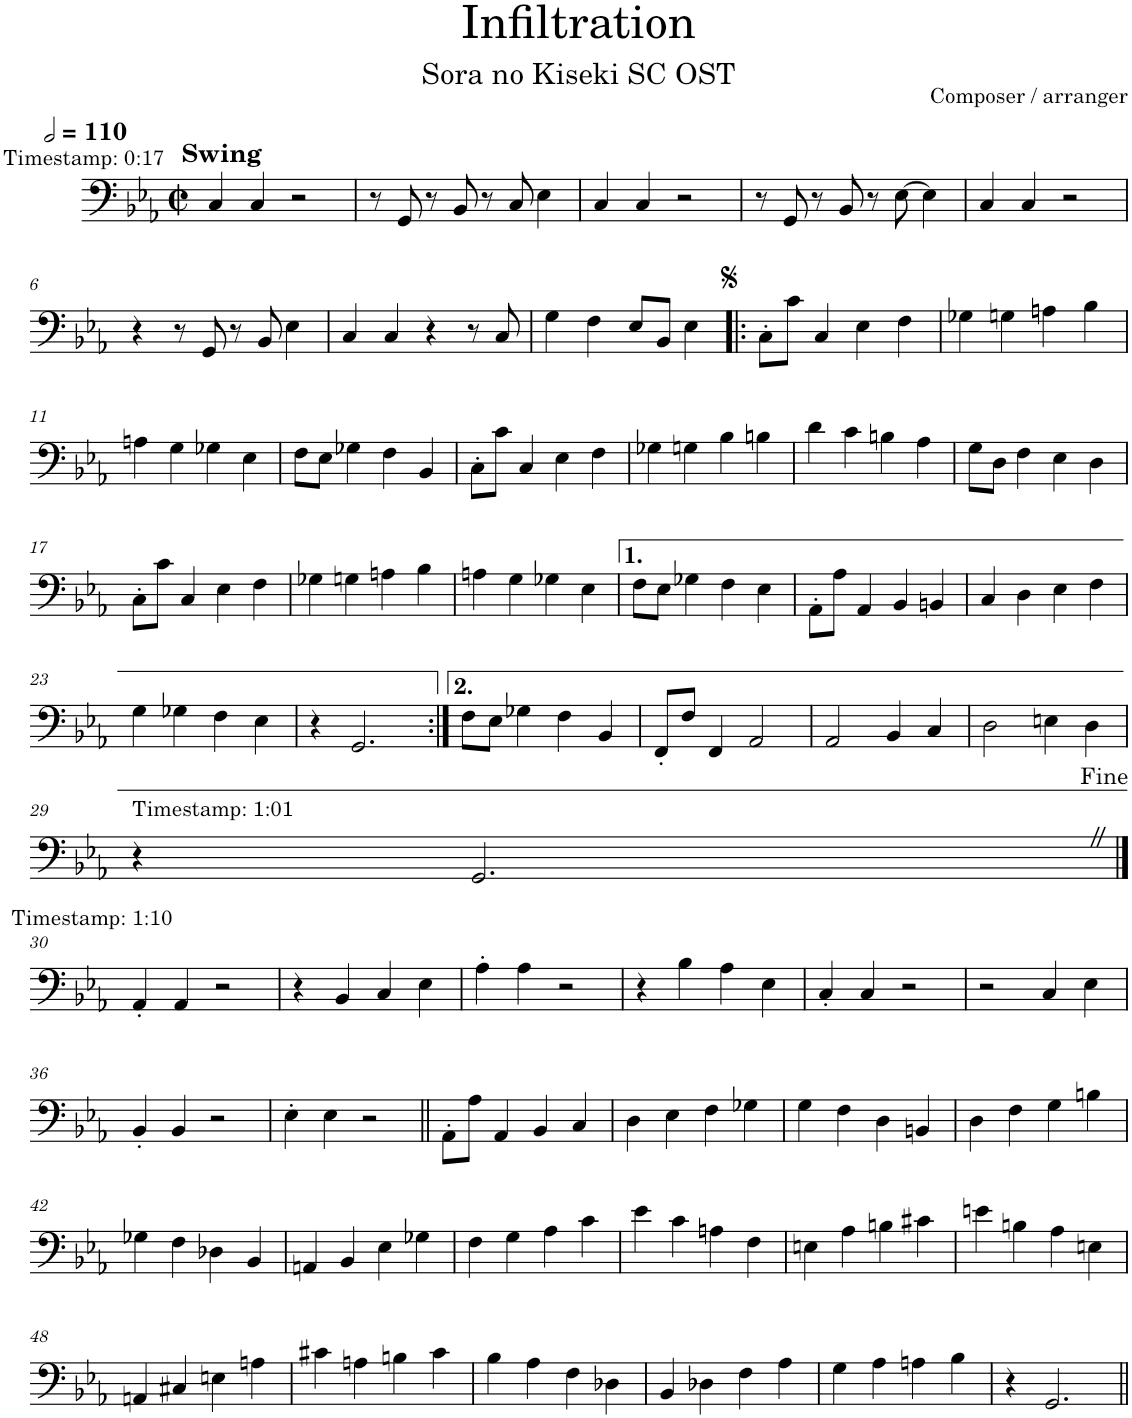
**kern
*part1
*staff1
*I"Electric Bass
*I'El. B.
*clefF4
*Trd7c12
*k[b-e-a-]
*M2/2
*met(c|)
*MM220
=1
!LO:TX:a:B:t=Swing
!LO:TX:a:t=Timestamp&colon; 0&colon;17
4C/
4C/
2r
=2
8r
8GG/
8r
8BB-/
8r
8C/
4E-\
=3
4C/
4C/
2r
=4
8r
8GG/
8r
8BB-/
8r
[8E-\
4E-\]
=5
4C/
4C/
2r
!!LO:LB:g=z
=6
4r
8r
8GG/
8r
8BB-/
4E-\
=7
4C/
4C/
4r
8r
8C/
=8
4G\
4F\
8E-/L
8BB-/J
4E-\
=9!|:
8C'\L
8c\J
4C/
4E-\
4F\
=10
4G-X\
4Gn\
4An\
4B-\
!!LO:LB:g=z
=11
4An\
4G\
4G-X\
4E-\
=12
8F\L
8E-\J
4G-X\
4F\
4BB-/
=13
8C'\L
8c\J
4C/
4E-\
4F\
=14
4G-X\
4Gn\
4B-\
4Bn\
=15
4d\
4c\
4Bn\
4A-\
=16
8G\L
8D\J
4F\
4E-\
4D\
!!LO:LB:g=z
=17
8C'\L
8c\J
4C/
4E-\
4F\
=18
4G-X\
4Gn\
4An\
4B-\
=19
4An\
4G\
4G-X\
4E-\
=20
8F\L
8E-\J
4G-X\
4F\
4E-\
=21
8AA-'\L
8A-\J
4AA-/
4BB-/
4BBn/
=22
4C/
4D\
4E-\
4F\
!!LO:LB:g=z
=23
4G\
4G-X\
4F\
4E-\
=24
4r
2.GG/
=25:|!
8F\L
8E-\J
4G-X\
4F\
4BB-/
=26
8FF'/L
8F/J
4FF/
2AA-/
=27
2AA-/
4BB-/
4C/
=28
2D\
4En\
4D\
!!LO:LB:g=z
=29
!LO:TX:a:t=Timestamp&colon; 1&colon;01
4r
2.GGZ/
!!LO:LB:g=z
==30
!LO:TX:a:t=Timestamp&colon; 1&colon;10
4AA-'/
4AA-/
2r
=31
4r
4BB-/
4C/
4E-\
=32
4A-'\
4A-\
2r
=33
4r
4B-\
4A-\
4E-\
=34
4C'/
4C/
2r
=35
2r
4C/
4E-\
!!LO:LB:g=z
=36
4BB-'/
4BB-/
2r
=37
4E-'\
4E-\
2r
=38||
8AA-'\L
8A-\J
4AA-/
4BB-/
4C/
=39
4D\
4E-\
4F\
4G-X\
=40
4G\
4F\
4D\
4BBn/
=41
4D\
4F\
4G\
4Bn\
!!LO:LB:g=z
=42
4G-X\
4F\
4D-X\
4BB-/
=43
4AAn/
4BB-/
4E-\
4G-X\
=44
4F\
4G\
4A-\
4c\
=45
4e-\
4c\
4An\
4F\
=46
4En\
4A-\
4Bn\
4c#X\
=47
4en\
4Bn\
4A-\
4En\
!!LO:LB:g=z
=48
4AAn/
4C#X/
4En\
4An\
=49
4c#X\
4An\
4Bn\
4c#\
=50
4B-\
4A-\
4F\
4D-X\
=51
4BB-/
4D-X\
4F\
4A-\
=52
4G\
4A-\
4An\
4B-\
=53
4r
2.GG/
=||
*-
